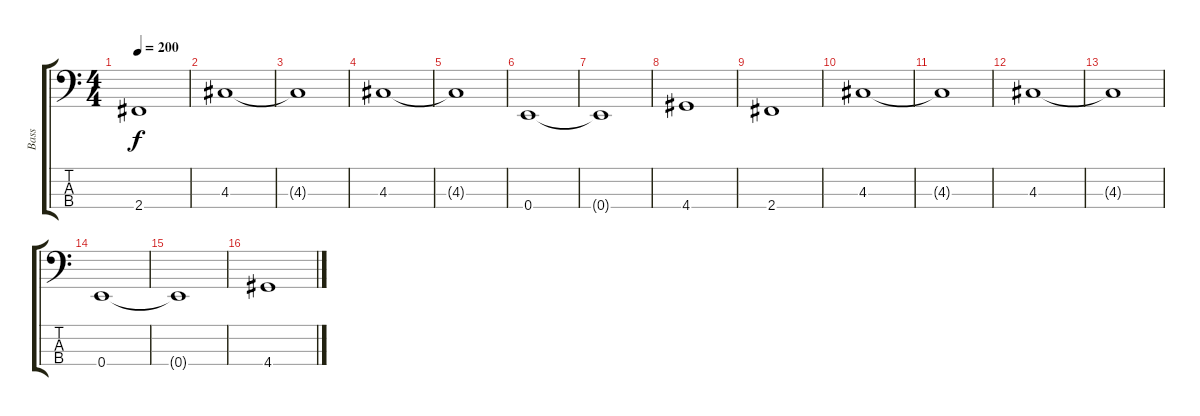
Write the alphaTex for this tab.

\track ("Bass" "Bass") {instrument electricbasspick}
\staff {score tabs}
\tuning (G2 D2 A1 E1) {hide}
\ts (4 4)
\tempo 200
\clef f4
\ks c
2.4.1{dy f} |
4.3.1 |
4.3{t}.1 |
4.3.1 |
4.3{t}.1 |
0.4.1 |
0.4{t}.1 |
4.4.1 |
2.4.1 |
4.3.1 |
4.3{t}.1 |
4.3.1 |
4.3{t}.1 |
0.4.1 |
0.4{t}.1 |
4.4.1
